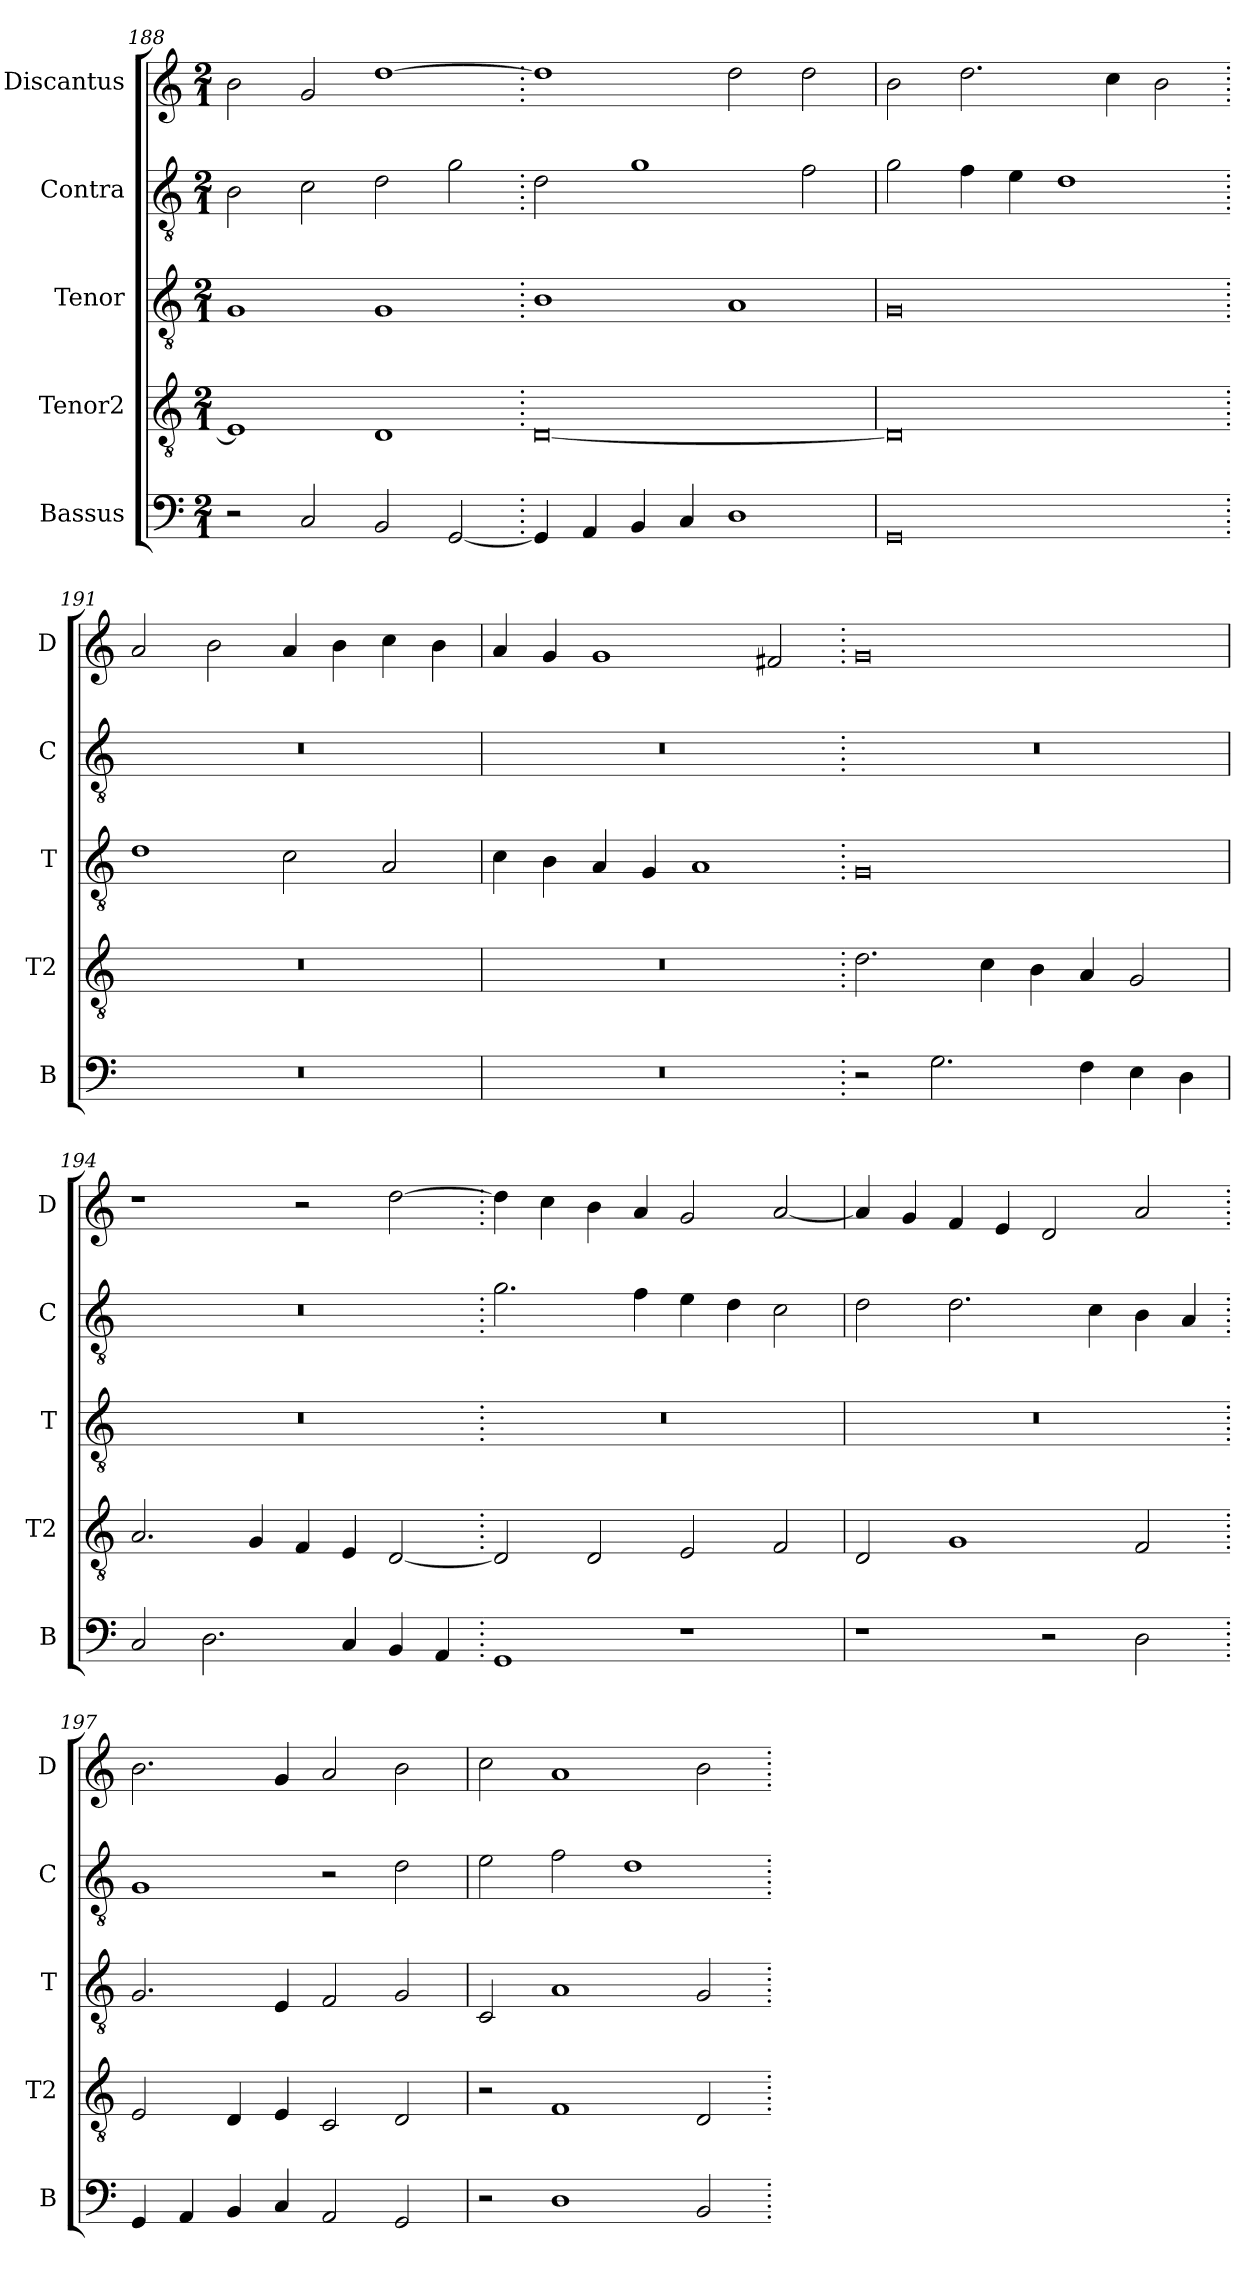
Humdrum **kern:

**kern	**kern	**kern	**kern	**kern
*part5	*part4	*part3	*part2	*part1
*staff5	*staff4	*staff3	*staff2	*staff1
*I"Bassus	*I"Tenor2	*I"Tenor	*I"Contra	*I"Discantus
*I'B	*I'T2	*I'T	*I'C	*I'D
*clefF4	*clefGv2	*clefGv2	*clefGv2	*clefG2
*k[]	*k[]	*k[]	*k[]	*k[]
*M2/1	*M2/1	*M2/1	*M2/1	*M2/1
=188	=188	=188	=188	=188
2r	1E]	1G	2B\	2b\
2C/	.	.	2c\	2g/
2BB/	1D	1G	2d\	[1dd
[2GG/	.	.	2g\	.
=189.	=189.	=189.	=189.	=189.
4GG/]	[0D	1B	2d\	1dd]
4AA/	.	.	.	.
4BB/	.	.	1g	.
4C/	.	.	.	.
1D	.	1A	.	2dd\
.	.	.	2f\	2dd\
=190	=190	=190	=190	=190
0GG	0D]	0G	2g\	2b\
.	.	.	4f\	2.dd\
.	.	.	4e\	.
.	.	.	1d	.
.	.	.	.	4cc\
.	.	.	.	2b\
=191.	=191.	=191.	=191.	=191.
0r	0r	1d	0r	2a/
.	.	.	.	2b\
.	.	2c\	.	4a/
.	.	.	.	4b\
.	.	2A/	.	4cc\
.	.	.	.	4b\
=192	=192	=192	=192	=192
0r	0r	4c\	0r	4a/
.	.	4B\	.	4g/
.	.	4A/	.	1g
.	.	4G/	.	.
.	.	1A	.	.
.	.	.	.	2f#X/
=193.	=193.	=193.	=193.	=193.
2r	2.d\	0G	0r	0g
2.G\	.	.	.	.
.	4c\	.	.	.
.	4B\	.	.	.
4F\	4A/	.	.	.
4E\	2G/	.	.	.
4D\	.	.	.	.
=194	=194	=194	=194	=194
2C/	2.A/	0r	0r	1r
2.D\	.	.	.	.
.	4G/	.	.	.
.	4F/	.	.	2r
4C/	4E/	.	.	.
4BB/	[2D/	.	.	[2dd\
4AA/	.	.	.	.
=195.	=195.	=195.	=195.	=195.
1GG	2D/]	0r	2.g\	4dd\]
.	.	.	.	4cc\
.	2D/	.	.	4b\
.	.	.	4f\	4a/
1r	2E/	.	4e\	2g/
.	.	.	4d\	.
.	2F/	.	2c\	[2a/
=196	=196	=196	=196	=196
1r	2D/	0r	2d\	4a/]
.	.	.	.	4g/
.	1G	.	2.d\	4f/
.	.	.	.	4e/
2r	.	.	.	2d/
.	.	.	4c\	.
2D\	2F/	.	4B\	2a/
.	.	.	4A/	.
=197.	=197.	=197.	=197.	=197.
4GG/	2E/	2.G/	1G	2.b\
4AA/	.	.	.	.
4BB/	4D/	.	.	.
4C/	4E/	4E/	.	4g/
2AA/	2C/	2F/	2r	2a/
2GG/	2D/	2G/	2d\	2b\
=198	=198	=198	=198	=198
2r	2r	2C/	2e\	2cc\
1D	1F	1A	2f\	1a
.	.	.	1d	.
2BB/	2D/	2G/	.	2b\
=.	=.	=.	=.	=.
*-	*-	*-	*-	*-
